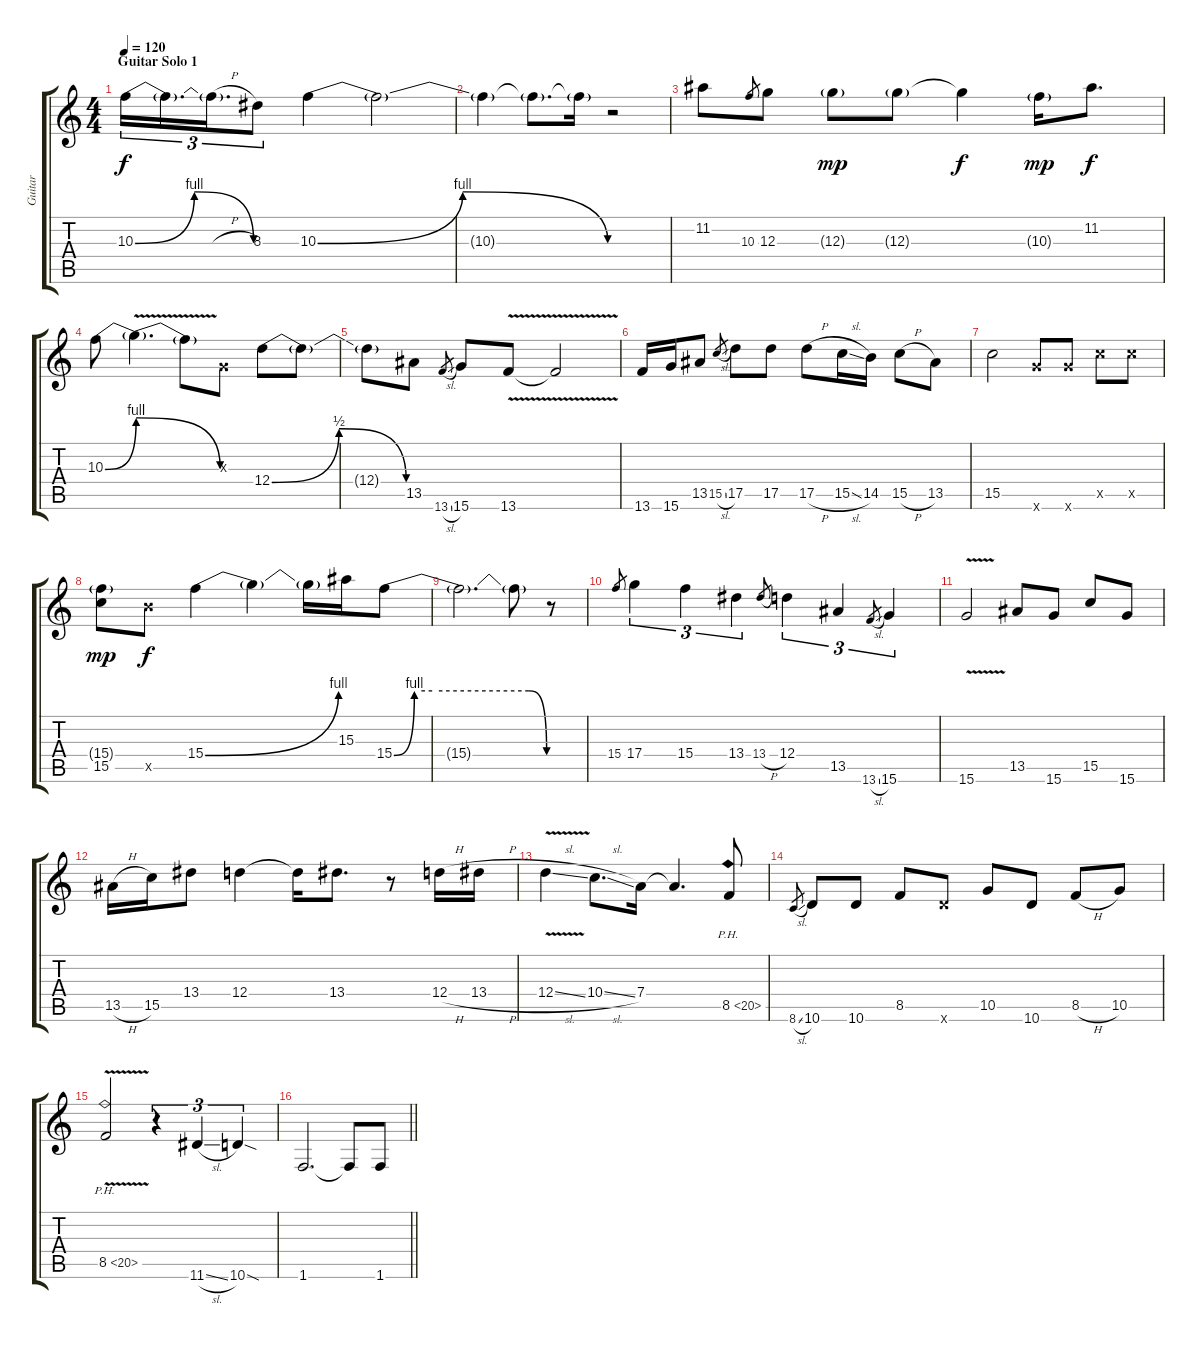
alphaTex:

\track ("Guitar" "Guitar") {instrument electricguitarjazz}
\staff {score tabs}
\tuning (E4 B3 G3 D3 A2 E2) {hide}
\ts (4 4)
\section ("" "Guitar Solo 1")
\tempo 120
\clef g2
\ks c
10.3{be (bendrelease 0 0 15 4 45 4 60 0)}.16{tu (3 2) dy f} 10.3{t}.16{d tu (3 2)} 10.3{h t}.16{d tu (3 2)} 8.3.8{tu (3 2)} 10.3{be (bendrelease 0 0 15 4 55 4 60 0)}.4 10.3{t}.2 |
10.3{t}.4 10.3{t}.8{d} 10.3{t}.16 r.2 |
11.2.8 10.3.8{gr} 12.3.8 12.3{g}.8{dy mp} 12.3{g}.8 12.3{t}.4{dy f} 10.3{g}.16{dy mp} 11.2.8{d dy f} |
10.3{be (bend 0 0 60 4)}.8 10.3{be (release 0 4 60 0) v t}.4{d} 10.3{t}.8 0.3{x}.8 12.4{be (bendrelease 0 0 10 2 45 2 60 0)}.8 12.4{t}.8 |
12.4{t}.8 13.5.8 13.6{sl}.8{gr} 15.6.8 13.6{v}.8 13.6{t}.2 |
13.6.16 15.6.16 13.5.8 15.5{sl}.8{gr} 17.5.8 17.5.8 17.5{h}.8 15.5{sl}.16 14.5.16 15.5{h}.8 13.5.8 |
15.5.2 15.6{x}.8 15.6{x}.8 15.5{x}.8 15.5{x}.8 |
(15.4{g} 15.5).8{dy mp} 14.5{x}.8{dy f} 15.4{be (bend 0 0 60 4)}.4 15.4{t}.4 15.4{t}.16 15.3.16 15.4{be (custom 0 0 8 4 15 4 53 4 60 0)}.8 |
15.4{t}.2{d} 15.4{t}.8 r.8 |
15.4.8{gr} 17.4.4{tu (3 2)} 15.4.4{tu (3 2)} 13.4.4{tu (3 2)} 13.4{h}.8{gr} 12.4.4{tu (3 2)} 13.5.4{tu (3 2)} 13.6{sl}.8{gr} 15.6.4{tu (3 2)} |
15.6{v}.2 13.5.8 15.6.8 15.5.8 15.6.8 |
13.5{h}.16 15.5.16 13.4.8 12.4.4 12.4{t}.16 13.4.8{d} r.8 12.4{h}.16 13.4{h}.16 |
12.4{v sl}.4 10.4{sl}.8{d} 7.4.16 7.4{t}.4{d} 8.5{ph 12}.8 |
8.6{sl}.8{gr} 10.6.8 10.6.8 8.5.8 10.6{x}.8 10.5.8 10.6.8 8.5{h}.8 10.5.8 |
8.5{ph 12 v}.2 r.4{tu (3 2)} 11.6{sl}.4{tu (3 2)} 10.6{sod}.4{tu (3 2)} |
\barLineRight lightlight
1.6.2{d} 1.6{t}.8 1.6.8
